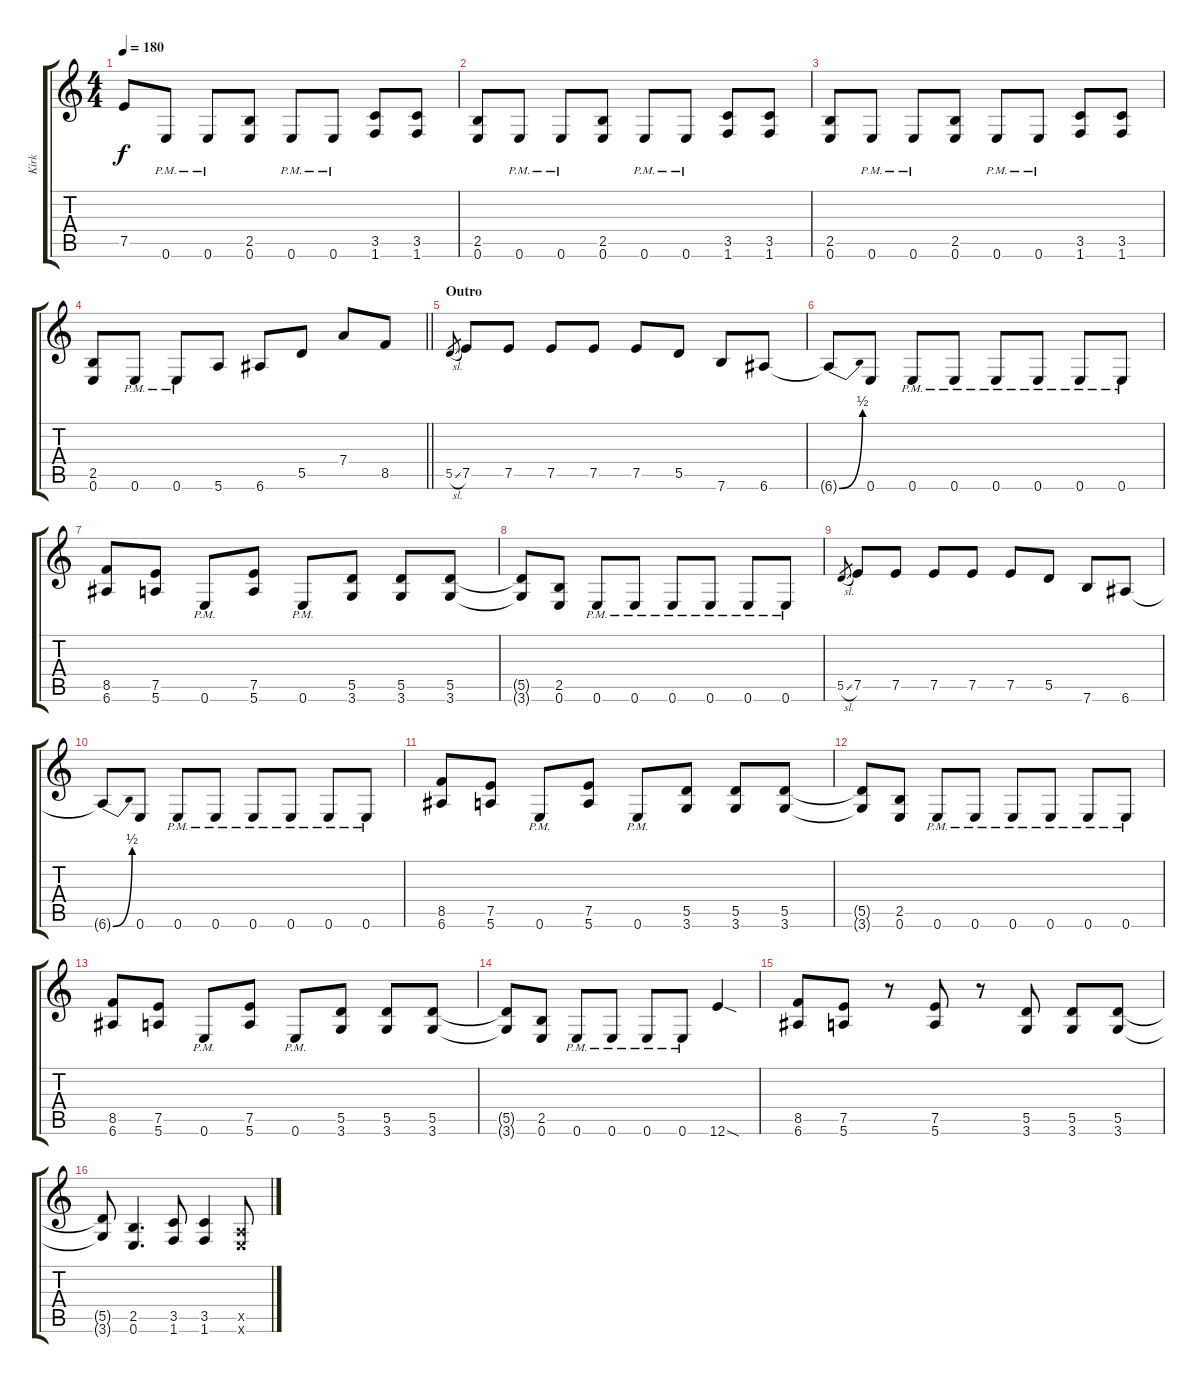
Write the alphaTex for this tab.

\track ("Kirk" "Kirk") {instrument overdrivenguitar}
\staff {score tabs}
\tuning (E4 B3 G3 D3 A2 E2) {hide}
\ts (4 4)
\tempo 180
\clef g2
\ks c
7.5.8{dy f} 0.6{pm}.8 0.6{pm}.8 (2.5 0.6).8 0.6{pm}.8 0.6{pm}.8 (3.5 1.6).8 (3.5 1.6).8 |
(2.5 0.6).8 0.6{pm}.8 0.6{pm}.8 (2.5 0.6).8 0.6{pm}.8 0.6{pm}.8 (3.5 1.6).8 (3.5 1.6).8 |
(2.5 0.6).8 0.6{pm}.8 0.6{pm}.8 (2.5 0.6).8 0.6{pm}.8 0.6{pm}.8 (3.5 1.6).8 (3.5 1.6).8 |
\barLineRight lightlight
(2.5 0.6).8 0.6{pm}.8 0.6{pm}.8 5.6.8 6.6.8 5.5.8 7.4.8 8.5.8 |
\section ("" "Outro")
5.5{sl}.8{gr} 7.5.8 7.5.8 7.5.8 7.5.8 7.5.8 5.5.8 7.6.8 6.6.8 |
6.6{be (bend 0 0 60 2) t}.8 0.6.8 0.6{pm}.8 0.6{pm}.8 0.6{pm}.8 0.6{pm}.8 0.6{pm}.8 0.6{pm}.8 |
(8.5 6.6).8 (7.5 5.6).8 0.6{pm}.8 (7.5 5.6).8 0.6{pm}.8 (5.5 3.6).8 (5.5 3.6).8 (5.5 3.6).8 |
(5.5{t} 3.6{t}).8 (2.5 0.6).8 0.6{pm}.8 0.6{pm}.8 0.6{pm}.8 0.6{pm}.8 0.6{pm}.8 0.6{pm}.8 |
5.5{sl}.8{gr} 7.5.8 7.5.8 7.5.8 7.5.8 7.5.8 5.5.8 7.6.8 6.6.8 |
6.6{be (bend 0 0 60 2) t}.8 0.6.8 0.6{pm}.8 0.6{pm}.8 0.6{pm}.8 0.6{pm}.8 0.6{pm}.8 0.6{pm}.8 |
(8.5 6.6).8 (7.5 5.6).8 0.6{pm}.8 (7.5 5.6).8 0.6{pm}.8 (5.5 3.6).8 (5.5 3.6).8 (5.5 3.6).8 |
(5.5{t} 3.6{t}).8 (2.5 0.6).8 0.6{pm}.8 0.6{pm}.8 0.6{pm}.8 0.6{pm}.8 0.6{pm}.8 0.6{pm}.8 |
(8.5 6.6).8 (7.5 5.6).8 0.6{pm}.8 (7.5 5.6).8 0.6{pm}.8 (5.5 3.6).8 (5.5 3.6).8 (5.5 3.6).8 |
(5.5{t} 3.6{t}).8 (2.5 0.6).8 0.6{pm}.8 0.6{pm}.8 0.6{pm}.8 0.6{pm}.8 12.6{sod}.4 |
(8.5 6.6).8 (7.5 5.6).8 r.8 (7.5 5.6).8 r.8 (5.5 3.6).8 (5.5 3.6).8 (5.5 3.6).8 |
(5.5{t} 3.6{t}).8 (2.5 0.6).4{d} (3.5 1.6).8 (3.5 1.6).4 (0.5{x} 0.6{x}).8
